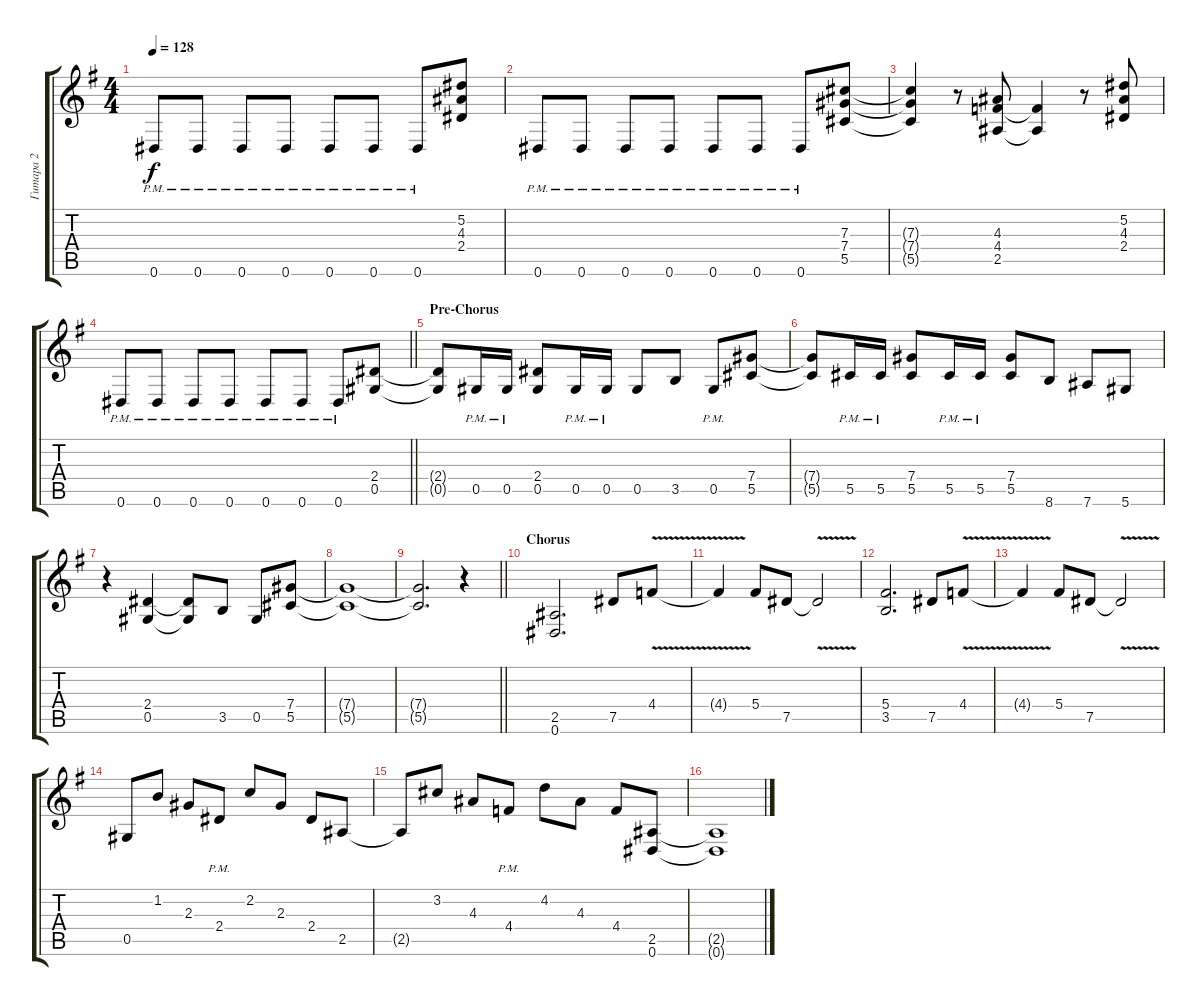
\track ("Гитара 2" "Гитара 2") {instrument distortionguitar}
\staff {score tabs}
\tuning (Eb4 Bb3 Gb3 Db3 Ab2 Eb2) {hide}
\ts (4 4)
\tempo 128
\clef g2
\ks eminor
0.6{pm}.8{dy f} 0.6{pm}.8 0.6{pm}.8 0.6{pm}.8 0.6{pm}.8 0.6{pm}.8 0.6{pm}.8 (5.2 4.3 2.4).8 |
0.6{pm}.8 0.6{pm}.8 0.6{pm}.8 0.6{pm}.8 0.6{pm}.8 0.6{pm}.8 0.6{pm}.8 (7.3 7.4 5.5).8 |
(7.3{t} 7.4{t} 5.5{t}).4 r.8 (4.3 4.4 2.5).8 (4.4{t} 2.5{t}).4 r.8 (5.2 4.3 2.4).8 |
\barLineRight lightlight
0.6{pm}.8 0.6{pm}.8 0.6{pm}.8 0.6{pm}.8 0.6{pm}.8 0.6{pm}.8 0.6{pm}.8 (2.4 0.5).8 |
\section ("" "Pre-Chorus")
(2.4{t} 0.5{t}).8 0.5{pm}.16 0.5{pm}.16 (2.4 0.5).8 0.5{pm}.16 0.5{pm}.16 0.5.8 3.5.8 0.5{pm}.8 (7.4 5.5).8 |
(7.4{t} 5.5{t}).8 5.5{pm}.16 5.5{pm}.16 (7.4 5.5).8 5.5{pm}.16 5.5{pm}.16 (7.4 5.5).8 8.6.8 7.6.8 5.6.8 |
r.4 (2.4 0.5).4 (2.4{t} 0.5{t}).8 3.5.8 0.5.8 (7.4 5.5).8 |
(7.4{t} 5.5{t}).1 |
\barLineRight lightlight
(7.4{t} 5.5{t}).2{d} r.4 |
\section ("" "Chorus")
(2.5 0.6).2{d} 7.5.8 4.4{v}.8 |
4.4{t}.4 5.4.8 7.5.8 7.5{v t}.2 |
(5.4 3.5).2{d} 7.5.8 4.4{v}.8 |
4.4{t}.4 5.4.8 7.5.8 7.5{v t}.2 |
0.5.8 1.2.8 2.3.8 2.4{pm}.8 2.2.8 2.3.8 2.4.8 2.5.8 |
2.5{t}.8 3.2.8 4.3.8 4.4{pm}.8 4.2.8 4.3.8 4.4.8 (2.5 0.6).8 |
(2.5{t} 0.6{t}).1
